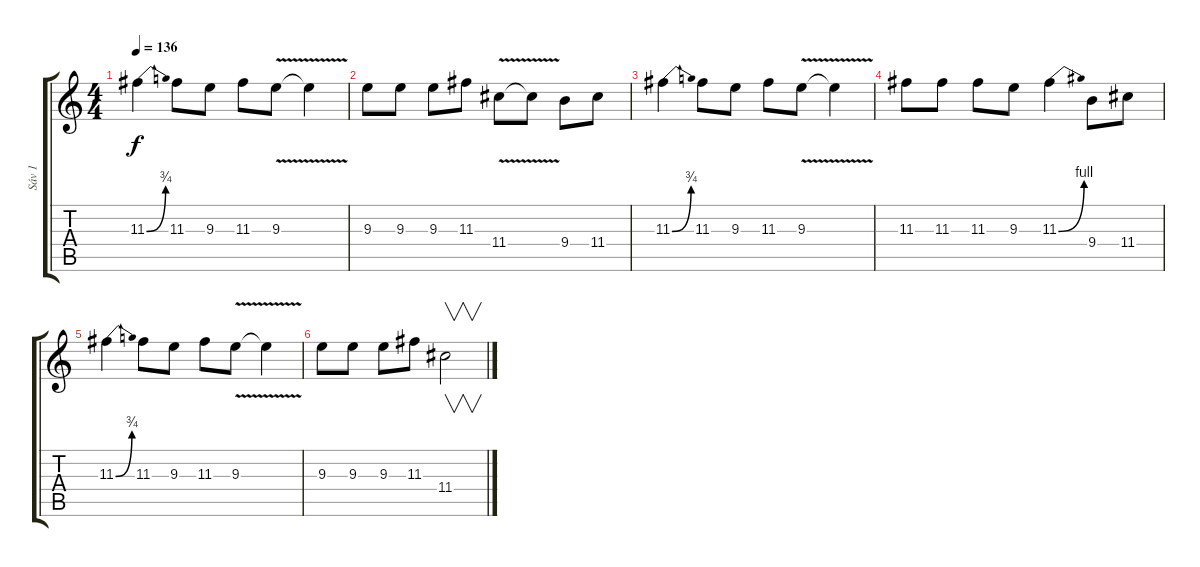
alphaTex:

\track ("Sáv 1" "Sáv 1") {instrument distortionguitar}
\staff {score tabs}
\tuning (E4 B3 G3 D3 A2 E2) {hide}
\ts (4 4)
\tempo 136
\clef g2
\ks c
11.3{be (bend 0 0 60 3)}.4{dy f} 11.3.8 9.3.8 11.3.8 9.3{v}.8 9.3{t}.4 |
9.3.8 9.3.8 9.3.8 11.3.8 11.4{v}.8 11.4{t}.8 9.4.8 11.4.8 |
11.3{be (bend 0 0 60 3)}.4 11.3.8 9.3.8 11.3.8 9.3{v}.8 9.3{t}.4 |
11.3.8 11.3.8 11.3.8 9.3.8 11.3{be (bend 0 0 60 4)}.4 9.4.8 11.4.8 |
11.3{be (bend 0 0 60 3)}.4 11.3.8 9.3.8 11.3.8 9.3{v}.8 9.3{t}.4 |
9.3.8 9.3.8 9.3.8 11.3.8 11.4.2{v}
